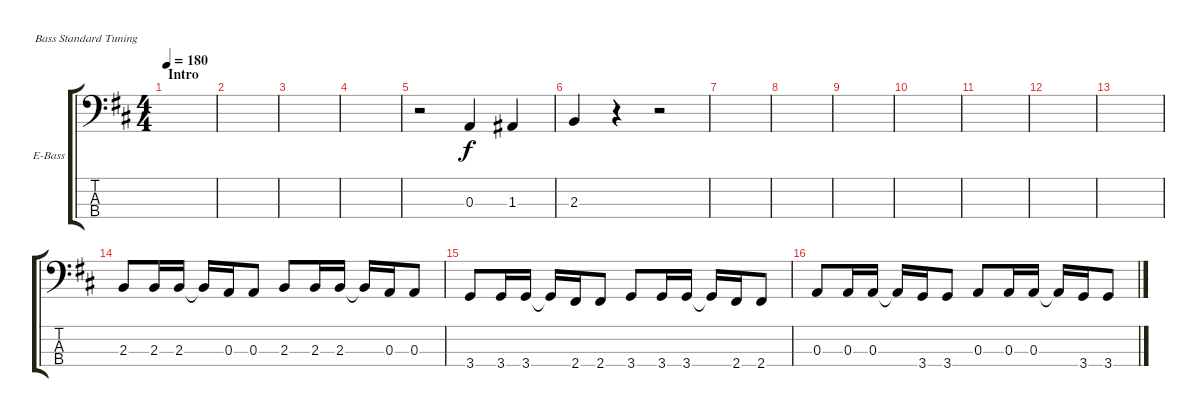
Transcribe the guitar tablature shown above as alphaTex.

\defaultSystemsLayout 4
\bracketExtendMode groupsimilarinstruments
\firstSystemTrackNameOrientation horizontal
\otherSystemsTrackNameOrientation horizontal
\track ("Cliff Burton (Bass)" "E-Bass") {instrument electricbassfinger}
\staff {score tabs}
\tuning (G2 D2 A1 E1)
\ts (4 4)
\section ("" "Intro")
\ac
\tempo 180
\clef f4
\scale
0.487395
\ks d
|
\scale
0.256303 |
\scale
0.256303 |
|
r.2 0.3.4 1.3.4 |
2.3.4 r.4 r.2 |
|
|
|
|
|
|
|
2.3.8 2.3.16 2.3.16 2.3{t}.16 0.3.16 0.3.8 2.3.8 2.3.16 2.3.16 2.3{t}.16 0.3.16 0.3.8 |
3.4.8 3.4.16 3.4.16 3.4{t}.16 2.4.16 2.4.8 3.4.8 3.4.16 3.4.16 3.4{t}.16 2.4.16 2.4.8 |
0.3.8 0.3.16 0.3.16 0.3{t}.16 3.4.16 3.4.8 0.3.8 0.3.16 0.3.16 0.3{t}.16 3.4.16 3.4.8
